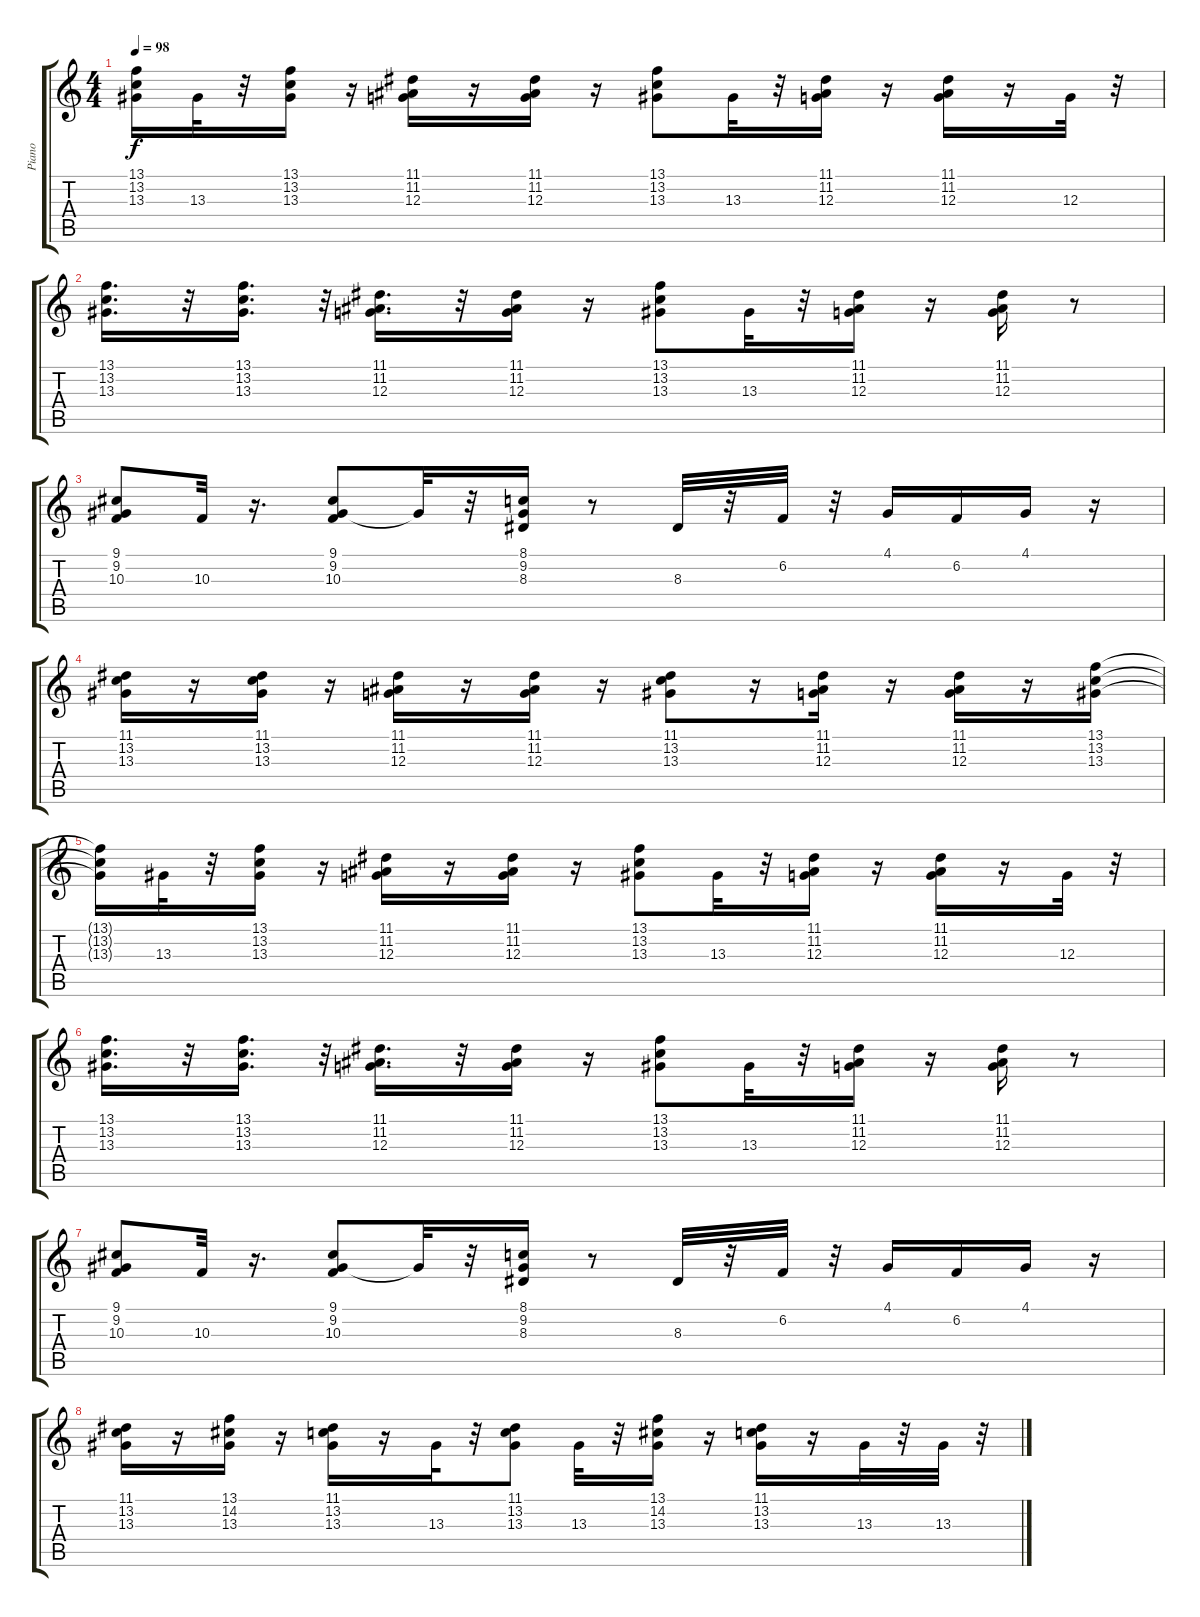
\track ("Piano" "Piano") {instrument brightacousticpiano}
\staff {score tabs}
\tuning (E4 B3 G3 D3 A2 E2) {hide}
\ts (4 4)
\tempo 98
\clef g2
\ks c
(13.1{t} 13.2{t} 13.3{t}).16{dy f} 13.3.32 r.32 (13.1 13.2 13.3).16 r.16 (11.1 11.2 12.3).16 r.16 (11.1 11.2 12.3).16 r.16 (13.1 13.2 13.3).8 13.3.32 r.32 (11.1 11.2 12.3).16 r.16 (11.1 11.2 12.3).16 r.16 12.3.32 r.32 |
(13.1 13.2 13.3).16{d} r.32 (13.1 13.2 13.3).16{d} r.32 (11.1 11.2 12.3).16{d} r.32 (11.1 11.2 12.3).16 r.16 (13.1 13.2 13.3).8 13.3.32 r.32 (11.1 11.2 12.3).16 r.16 (11.1 11.2 12.3).16 r.8 |
(9.1 9.2 10.3).8 10.3.32 r.16{d} (9.1 9.2 10.3).8 9.2{t}.32 r.32 (8.1 9.2 8.3).16 r.8 8.3.32 r.32 6.2.32 r.32 4.1.16 6.2.16 4.1.16 r.16 |
(11.1 13.2 13.3).16 r.16 (11.1 13.2 13.3).16 r.16 (11.1 11.2 12.3).16 r.16 (11.1 11.2 12.3).16 r.16 (11.1 13.2 13.3).8 r.16 (11.1 11.2 12.3).16 r.16 (11.1 11.2 12.3).16 r.16 (13.1 13.2 13.3).16 |
(13.1{t} 13.2{t} 13.3{t}).16 13.3.32 r.32 (13.1 13.2 13.3).16 r.16 (11.1 11.2 12.3).16 r.16 (11.1 11.2 12.3).16 r.16 (13.1 13.2 13.3).8 13.3.32 r.32 (11.1 11.2 12.3).16 r.16 (11.1 11.2 12.3).16 r.16 12.3.32 r.32 |
(13.1 13.2 13.3).16{d} r.32 (13.1 13.2 13.3).16{d} r.32 (11.1 11.2 12.3).16{d} r.32 (11.1 11.2 12.3).16 r.16 (13.1 13.2 13.3).8 13.3.32 r.32 (11.1 11.2 12.3).16 r.16 (11.1 11.2 12.3).16 r.8 |
(9.1 9.2 10.3).8 10.3.32 r.16{d} (9.1 9.2 10.3).8 9.2{t}.32 r.32 (8.1 9.2 8.3).16 r.8 8.3.32 r.32 6.2.32 r.32 4.1.16 6.2.16 4.1.16 r.16 |
(11.1 13.2 13.3).16 r.16 (13.1 14.2 13.3).16 r.16 (11.1 13.2 13.3).16 r.16 13.3.32 r.32 (11.1 13.2 13.3).8 13.3.32 r.32 (13.1 14.2 13.3).16 r.16 (11.1 13.2 13.3).16 r.16 13.3.32 r.32 13.3.32 r.32
